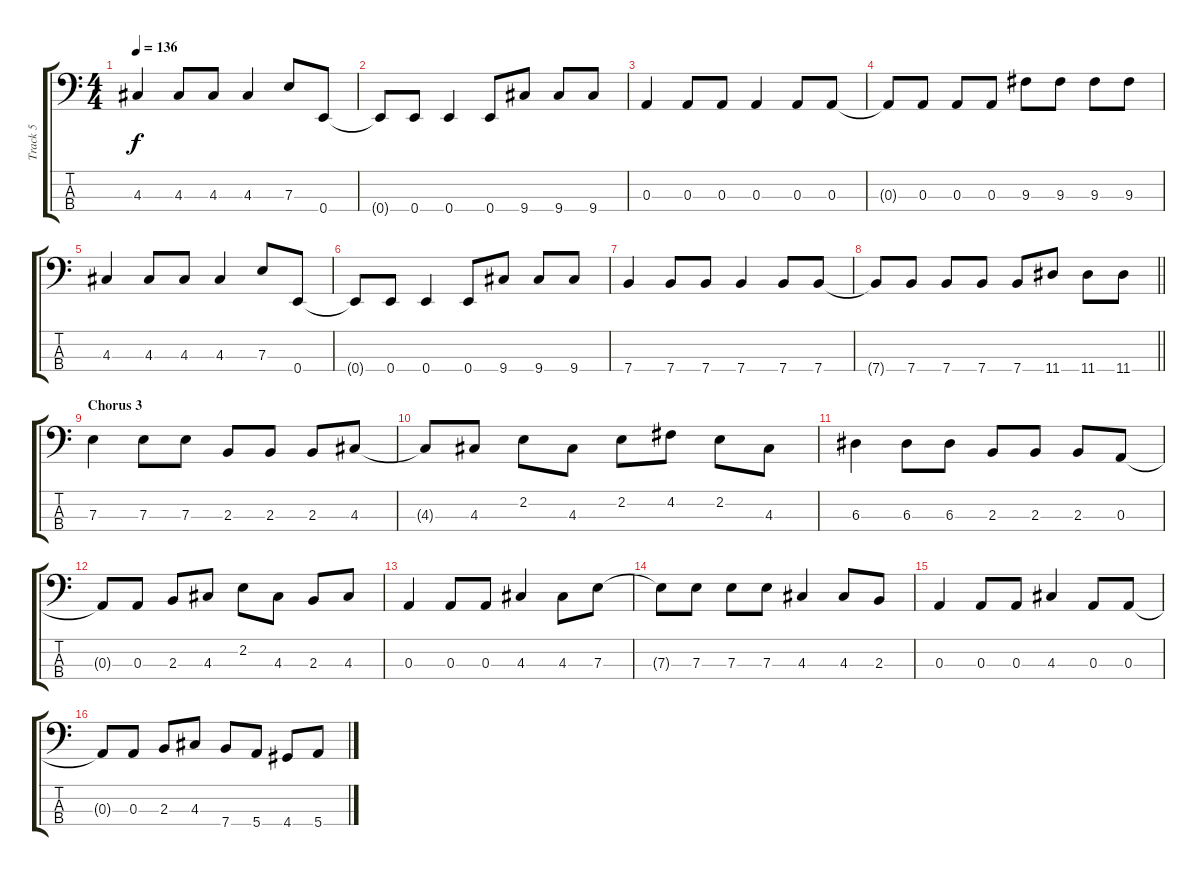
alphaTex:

\track ("Track 5" "Track 5") {instrument electricbassfinger}
\staff {score tabs}
\tuning (G2 D2 A1 E1) {hide}
\ts (4 4)
\tempo 136
\clef f4
\ks c
4.3.4{dy f} 4.3.8 4.3.8 4.3.4 7.3.8 0.4.8 |
0.4{t}.8 0.4.8 0.4.4 0.4.8 9.4.8 9.4.8 9.4.8 |
0.3.4 0.3.8 0.3.8 0.3.4 0.3.8 0.3.8 |
0.3{t}.8 0.3.8 0.3.8 0.3.8 9.3.8 9.3.8 9.3.8 9.3.8 |
4.3.4 4.3.8 4.3.8 4.3.4 7.3.8 0.4.8 |
0.4{t}.8 0.4.8 0.4.4 0.4.8 9.4.8 9.4.8 9.4.8 |
7.4.4 7.4.8 7.4.8 7.4.4 7.4.8 7.4.8 |
\barLineRight lightlight
7.4{t}.8 7.4.8 7.4.8 7.4.8 7.4.8 11.4.8 11.4.8 11.4.8 |
\section ("" "Chorus 3")
7.3.4 7.3.8 7.3.8 2.3.8 2.3.8 2.3.8 4.3.8 |
4.3{t}.8 4.3.8 2.2.8 4.3.8 2.2.8 4.2.8 2.2.8 4.3.8 |
6.3.4 6.3.8 6.3.8 2.3.8 2.3.8 2.3.8 0.3.8 |
0.3{t}.8 0.3.8 2.3.8 4.3.8 2.2.8 4.3.8 2.3.8 4.3.8 |
0.3.4 0.3.8 0.3.8 4.3.4 4.3.8 7.3.8 |
7.3{t}.8 7.3.8 7.3.8 7.3.8 4.3.4 4.3.8 2.3.8 |
0.3.4 0.3.8 0.3.8 4.3.4 0.3.8 0.3.8 |
0.3{t}.8 0.3.8 2.3.8 4.3.8 7.4.8 5.4.8 4.4.8 5.4.8
